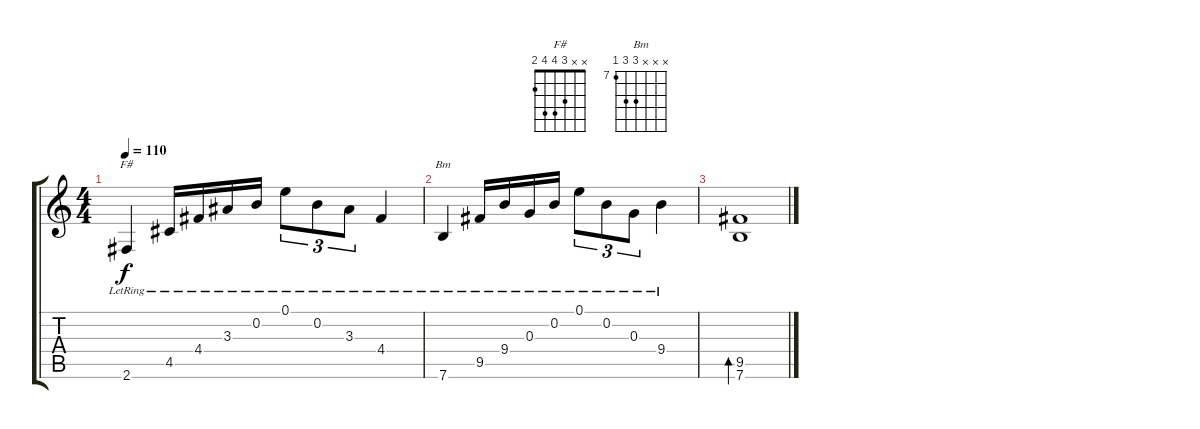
\track "" {instrument acousticguitarsteel}
\staff {score tabs}
\tuning (E4 B3 G3 D3 A2 E2) {hide}
\chord ("F#" x x 3 4 4 2)
\chord ("Bm" x x x 9 9 7) {firstfret 7}
\ts (4 4)
\tempo 110
\clef g2
\ks c
2.6{lr}.4{ch "F#" dy f} 4.5{lr}.16 4.4{lr}.16 3.3{lr}.16 0.2{lr}.16 0.1{lr}.8{tu (3 2)} 0.2{lr}.8{tu (3 2)} 3.3{lr}.8{tu (3 2)} 4.4{lr}.4 |
7.6{lr}.4{ch "Bm"} 9.5{lr}.16 9.4{lr}.16 0.3{lr}.16 0.2{lr}.16 0.1{lr}.8{tu (3 2)} 0.2{lr}.8{tu (3 2)} 0.3{lr}.8{tu (3 2)} 9.4{lr}.4 |
(9.5 7.6).1{bd 480}
